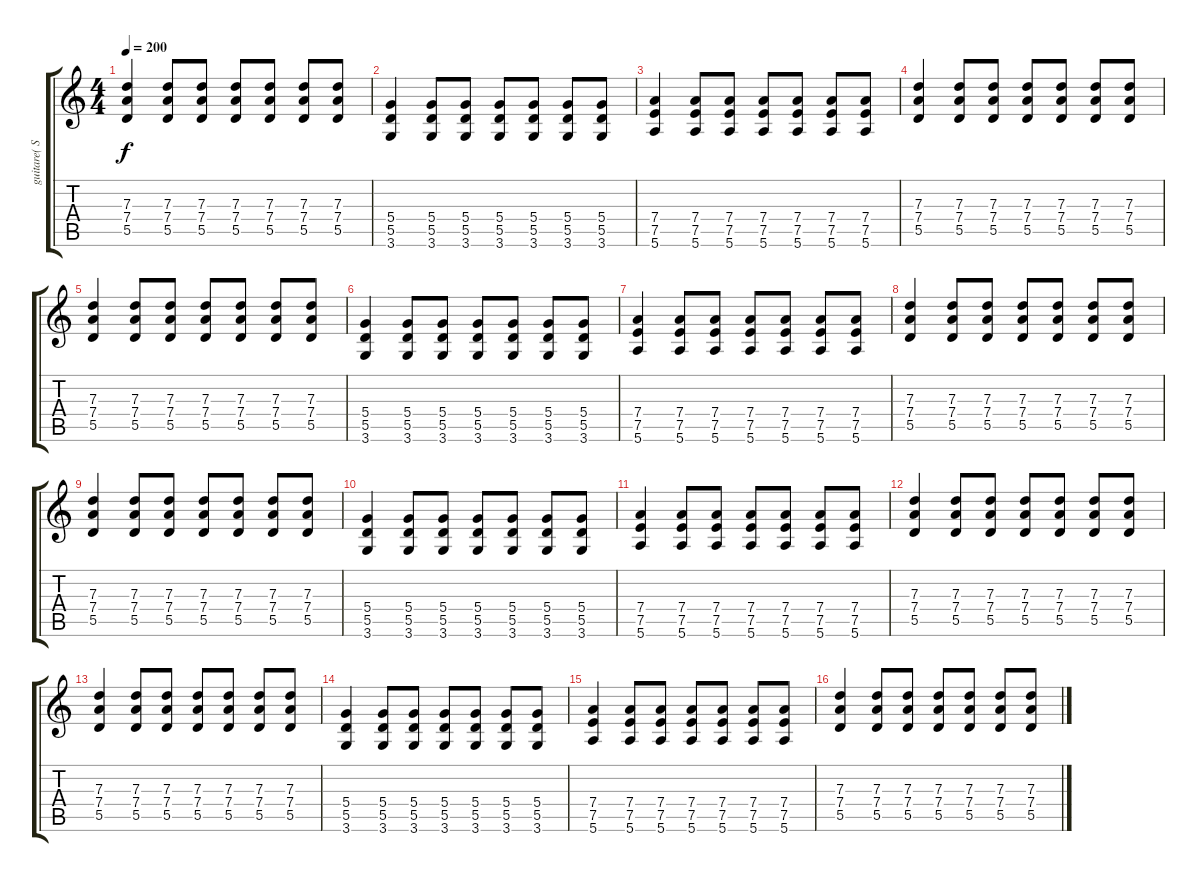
\track ("guitare( Shaw Smash )" "guitare( S") {instrument distortionguitar}
\staff {score tabs}
\tuning (E4 B3 G3 D3 A2 E2) {hide}
\ts (4 4)
\tempo 200
\clef g2
\ks c
(7.3 7.4 5.5).4{dy f} (7.3 7.4 5.5).8 (7.3 7.4 5.5).8 (7.3 7.4 5.5).8 (7.3 7.4 5.5).8 (7.3 7.4 5.5).8 (7.3 7.4 5.5).8 |
(5.4 5.5 3.6).4 (5.4 5.5 3.6).8 (5.4 5.5 3.6).8 (5.4 5.5 3.6).8 (5.4 5.5 3.6).8 (5.4 5.5 3.6).8 (5.4 5.5 3.6).8 |
(7.4 7.5 5.6).4 (7.4 7.5 5.6).8 (7.4 7.5 5.6).8 (7.4 7.5 5.6).8 (7.4 7.5 5.6).8 (7.4 7.5 5.6).8 (7.4 7.5 5.6).8 |
(7.3 7.4 5.5).4 (7.3 7.4 5.5).8 (7.3 7.4 5.5).8 (7.3 7.4 5.5).8 (7.3 7.4 5.5).8 (7.3 7.4 5.5).8 (7.3 7.4 5.5).8 |
(7.3 7.4 5.5).4 (7.3 7.4 5.5).8 (7.3 7.4 5.5).8 (7.3 7.4 5.5).8 (7.3 7.4 5.5).8 (7.3 7.4 5.5).8 (7.3 7.4 5.5).8 |
(5.4 5.5 3.6).4 (5.4 5.5 3.6).8 (5.4 5.5 3.6).8 (5.4 5.5 3.6).8 (5.4 5.5 3.6).8 (5.4 5.5 3.6).8 (5.4 5.5 3.6).8 |
(7.4 7.5 5.6).4 (7.4 7.5 5.6).8 (7.4 7.5 5.6).8 (7.4 7.5 5.6).8 (7.4 7.5 5.6).8 (7.4 7.5 5.6).8 (7.4 7.5 5.6).8 |
(7.3 7.4 5.5).4 (7.3 7.4 5.5).8 (7.3 7.4 5.5).8 (7.3 7.4 5.5).8 (7.3 7.4 5.5).8 (7.3 7.4 5.5).8 (7.3 7.4 5.5).8 |
(7.3 7.4 5.5).4 (7.3 7.4 5.5).8 (7.3 7.4 5.5).8 (7.3 7.4 5.5).8 (7.3 7.4 5.5).8 (7.3 7.4 5.5).8 (7.3 7.4 5.5).8 |
(5.4 5.5 3.6).4 (5.4 5.5 3.6).8 (5.4 5.5 3.6).8 (5.4 5.5 3.6).8 (5.4 5.5 3.6).8 (5.4 5.5 3.6).8 (5.4 5.5 3.6).8 |
(7.4 7.5 5.6).4 (7.4 7.5 5.6).8 (7.4 7.5 5.6).8 (7.4 7.5 5.6).8 (7.4 7.5 5.6).8 (7.4 7.5 5.6).8 (7.4 7.5 5.6).8 |
(7.3 7.4 5.5).4 (7.3 7.4 5.5).8 (7.3 7.4 5.5).8 (7.3 7.4 5.5).8 (7.3 7.4 5.5).8 (7.3 7.4 5.5).8 (7.3 7.4 5.5).8 |
(7.3 7.4 5.5).4 (7.3 7.4 5.5).8 (7.3 7.4 5.5).8 (7.3 7.4 5.5).8 (7.3 7.4 5.5).8 (7.3 7.4 5.5).8 (7.3 7.4 5.5).8 |
(5.4 5.5 3.6).4 (5.4 5.5 3.6).8 (5.4 5.5 3.6).8 (5.4 5.5 3.6).8 (5.4 5.5 3.6).8 (5.4 5.5 3.6).8 (5.4 5.5 3.6).8 |
(7.4 7.5 5.6).4 (7.4 7.5 5.6).8 (7.4 7.5 5.6).8 (7.4 7.5 5.6).8 (7.4 7.5 5.6).8 (7.4 7.5 5.6).8 (7.4 7.5 5.6).8 |
(7.3 7.4 5.5).4 (7.3 7.4 5.5).8 (7.3 7.4 5.5).8 (7.3 7.4 5.5).8 (7.3 7.4 5.5).8 (7.3 7.4 5.5).8 (7.3 7.4 5.5).8
